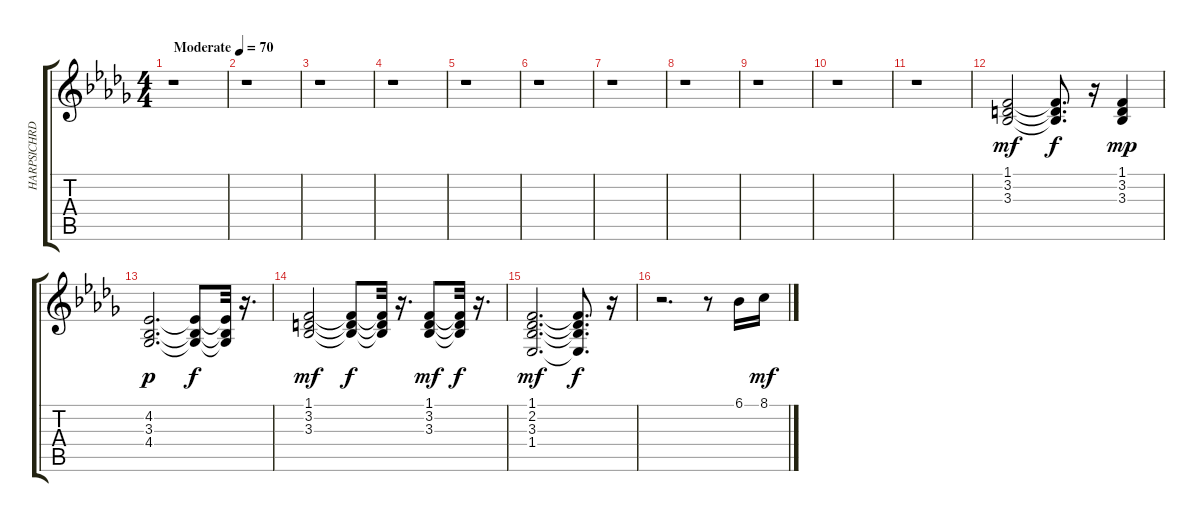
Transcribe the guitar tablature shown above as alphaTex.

\track ("HARPSICHRD" "HARPSICHRD") {instrument harpsichord}
\staff {score tabs}
\tuning (E4 B3 G3 D3 A2 E2) {hide}
\ts (4 4)
\tempo (70 "Moderate")
\clef g2
\ks bbminor
r.1{dy mf instrument harpsichord} |
r.1 |
r.1 |
r.1 |
r.1 |
r.1 |
r.1 |
r.1 |
r.1 |
r.1 |
r.1 |
(1.1 3.2 3.3).2 (1.1{t} 3.2{t} 3.3{t}).8{d dy f} r.16 (1.1 3.2 3.3).4{dy mp} |
(4.2 3.3 4.4).2{d dy p} (4.2{t} 3.3{t} 4.4{t}).8{dy f} (4.2{t} 3.3{t} 4.4{t}).32 r.16{d} |
(1.1 3.2 3.3).2{dy mf} (1.1{t} 3.2{t} 3.3{t}).8{dy f} (1.1{t} 3.2{t} 3.3{t}).32 r.16{d} (1.1 3.2 3.3).8{dy mf} (1.1{t} 3.2{t} 3.3{t}).32{dy f} r.16{d} |
(1.1 2.2 3.3 1.4).2{d dy mf} (1.1{t} 2.2{t} 3.3{t} 1.4{t}).8{d dy f} r.16 |
r.2{d} r.8 6.1.16{instrument acousticgrandpiano} 8.1.16{dy mf}
